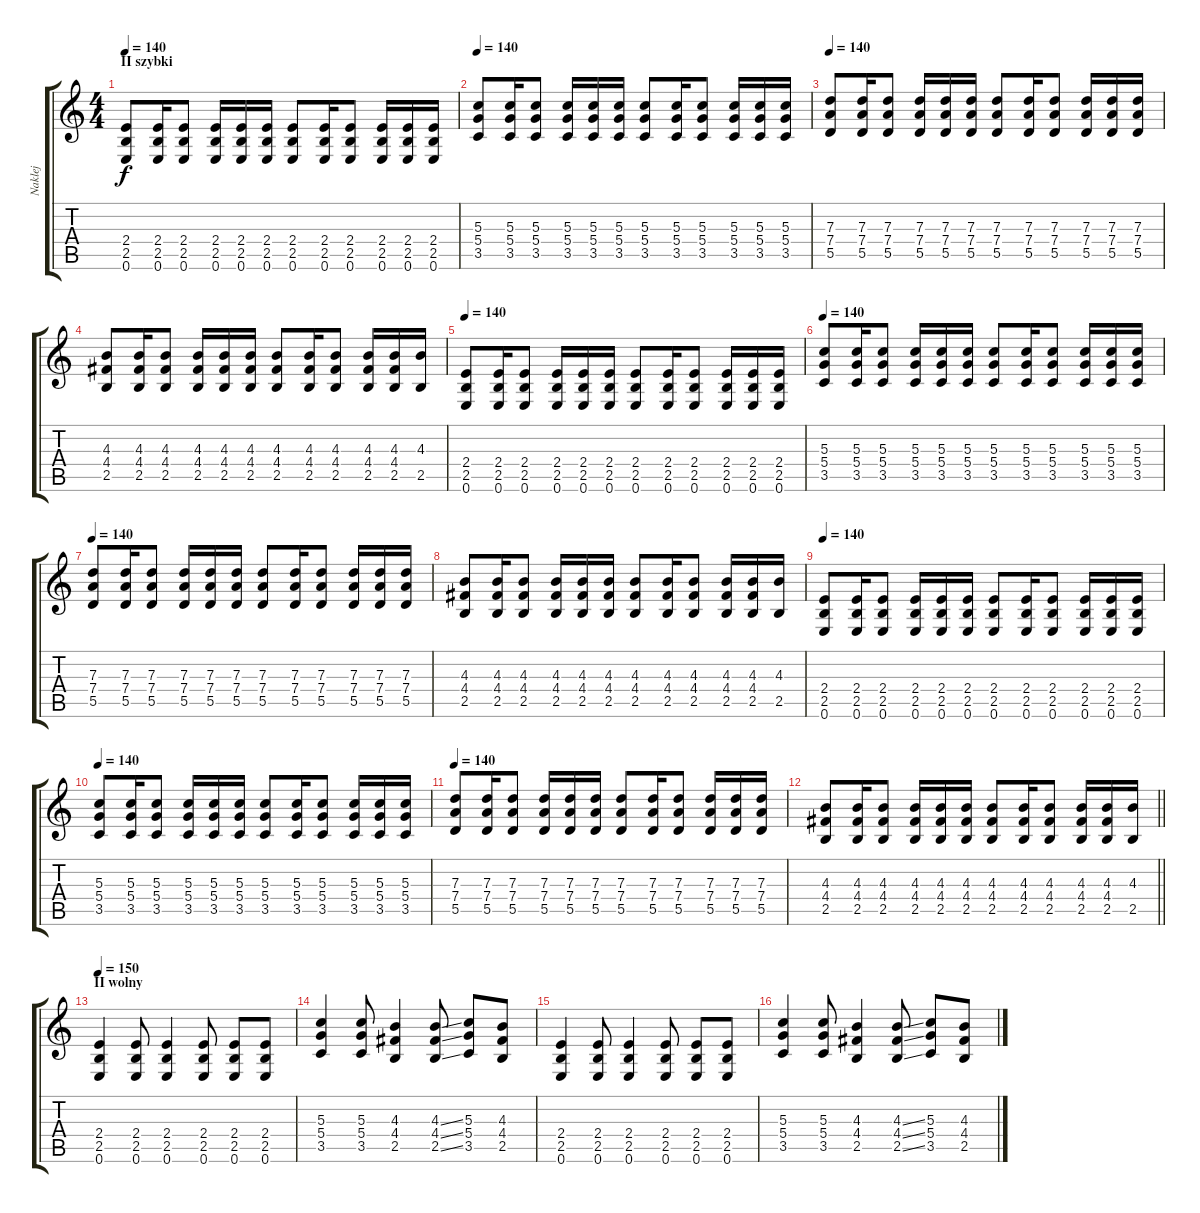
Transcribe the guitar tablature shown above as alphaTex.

\track ("Naklej" "Naklej") {instrument distortionguitar}
\staff {score tabs}
\tuning (E4 B3 G3 D3 A2 E2) {hide}
\ts (4 4)
\section ("" "II szybki")
\tempo 140
\clef g2
\ks c
(2.4 2.5 0.6).8{dy f} (2.4 2.5 0.6).16 (2.4 2.5 0.6).8 (2.4 2.5 0.6).16 (2.4 2.5 0.6).16 (2.4 2.5 0.6).16 (2.4 2.5 0.6).8 (2.4 2.5 0.6).16 (2.4 2.5 0.6).8 (2.4 2.5 0.6).16 (2.4 2.5 0.6).16 (2.4 2.5 0.6).16 |
\tempo 140
(5.3 5.4 3.5).8 (5.3 5.4 3.5).16 (5.3 5.4 3.5).8 (5.3 5.4 3.5).16 (5.3 5.4 3.5).16 (5.3 5.4 3.5).16 (5.3 5.4 3.5).8 (5.3 5.4 3.5).16 (5.3 5.4 3.5).8 (5.3 5.4 3.5).16 (5.3 5.4 3.5).16 (5.3 5.4 3.5).16 |
\tempo 140
(7.3 7.4 5.5).8 (7.3 7.4 5.5).16 (7.3 7.4 5.5).8 (7.3 7.4 5.5).16 (7.3 7.4 5.5).16 (7.3 7.4 5.5).16 (7.3 7.4 5.5).8 (7.3 7.4 5.5).16 (7.3 7.4 5.5).8 (7.3 7.4 5.5).16 (7.3 7.4 5.5).16 (7.3 7.4 5.5).16 |
(4.3 4.4 2.5).8 (4.3 4.4 2.5).16 (4.3 4.4 2.5).8 (4.3 4.4 2.5).16 (4.3 4.4 2.5).16 (4.3 4.4 2.5).16 (4.3 4.4 2.5).8 (4.3 4.4 2.5).16 (4.3 4.4 2.5).8 (4.3 4.4 2.5).16 (4.3 4.4 2.5).16 (4.3 2.5).16 |
\tempo 140
(2.4 2.5 0.6).8 (2.4 2.5 0.6).16 (2.4 2.5 0.6).8 (2.4 2.5 0.6).16 (2.4 2.5 0.6).16 (2.4 2.5 0.6).16 (2.4 2.5 0.6).8 (2.4 2.5 0.6).16 (2.4 2.5 0.6).8 (2.4 2.5 0.6).16 (2.4 2.5 0.6).16 (2.4 2.5 0.6).16 |
\tempo 140
(5.3 5.4 3.5).8 (5.3 5.4 3.5).16 (5.3 5.4 3.5).8 (5.3 5.4 3.5).16 (5.3 5.4 3.5).16 (5.3 5.4 3.5).16 (5.3 5.4 3.5).8 (5.3 5.4 3.5).16 (5.3 5.4 3.5).8 (5.3 5.4 3.5).16 (5.3 5.4 3.5).16 (5.3 5.4 3.5).16 |
\tempo 140
(7.3 7.4 5.5).8 (7.3 7.4 5.5).16 (7.3 7.4 5.5).8 (7.3 7.4 5.5).16 (7.3 7.4 5.5).16 (7.3 7.4 5.5).16 (7.3 7.4 5.5).8 (7.3 7.4 5.5).16 (7.3 7.4 5.5).8 (7.3 7.4 5.5).16 (7.3 7.4 5.5).16 (7.3 7.4 5.5).16 |
(4.3 4.4 2.5).8 (4.3 4.4 2.5).16 (4.3 4.4 2.5).8 (4.3 4.4 2.5).16 (4.3 4.4 2.5).16 (4.3 4.4 2.5).16 (4.3 4.4 2.5).8 (4.3 4.4 2.5).16 (4.3 4.4 2.5).8 (4.3 4.4 2.5).16 (4.3 4.4 2.5).16 (4.3 2.5).16 |
\tempo 140
(2.4 2.5 0.6).8 (2.4 2.5 0.6).16 (2.4 2.5 0.6).8 (2.4 2.5 0.6).16 (2.4 2.5 0.6).16 (2.4 2.5 0.6).16 (2.4 2.5 0.6).8 (2.4 2.5 0.6).16 (2.4 2.5 0.6).8 (2.4 2.5 0.6).16 (2.4 2.5 0.6).16 (2.4 2.5 0.6).16 |
\tempo 140
(5.3 5.4 3.5).8 (5.3 5.4 3.5).16 (5.3 5.4 3.5).8 (5.3 5.4 3.5).16 (5.3 5.4 3.5).16 (5.3 5.4 3.5).16 (5.3 5.4 3.5).8 (5.3 5.4 3.5).16 (5.3 5.4 3.5).8 (5.3 5.4 3.5).16 (5.3 5.4 3.5).16 (5.3 5.4 3.5).16 |
\tempo 140
(7.3 7.4 5.5).8 (7.3 7.4 5.5).16 (7.3 7.4 5.5).8 (7.3 7.4 5.5).16 (7.3 7.4 5.5).16 (7.3 7.4 5.5).16 (7.3 7.4 5.5).8 (7.3 7.4 5.5).16 (7.3 7.4 5.5).8 (7.3 7.4 5.5).16 (7.3 7.4 5.5).16 (7.3 7.4 5.5).16 |
\barLineRight lightlight
(4.3 4.4 2.5).8 (4.3 4.4 2.5).16 (4.3 4.4 2.5).8 (4.3 4.4 2.5).16 (4.3 4.4 2.5).16 (4.3 4.4 2.5).16 (4.3 4.4 2.5).8 (4.3 4.4 2.5).16 (4.3 4.4 2.5).8 (4.3 4.4 2.5).16 (4.3 4.4 2.5).16 (4.3 2.5).16 |
\section ("" "II wolny")
\tempo 150
(2.4 2.5 0.6).4 (2.4 2.5 0.6).8 (2.4 2.5 0.6).4 (2.4 2.5 0.6).8 (2.4 2.5 0.6).8 (2.4 2.5 0.6).8 |
(5.3 5.4 3.5).4 (5.3 5.4 3.5).8 (4.3 4.4 2.5).4 (4.3{ss} 4.4{ss} 2.5{ss}).8 (5.3 5.4 3.5).8 (4.3 4.4 2.5).8 |
(2.4 2.5 0.6).4 (2.4 2.5 0.6).8 (2.4 2.5 0.6).4 (2.4 2.5 0.6).8 (2.4 2.5 0.6).8 (2.4 2.5 0.6).8 |
(5.3 5.4 3.5).4 (5.3 5.4 3.5).8 (4.3 4.4 2.5).4 (4.3{ss} 4.4{ss} 2.5{ss}).8 (5.3 5.4 3.5).8 (4.3 4.4 2.5).8
